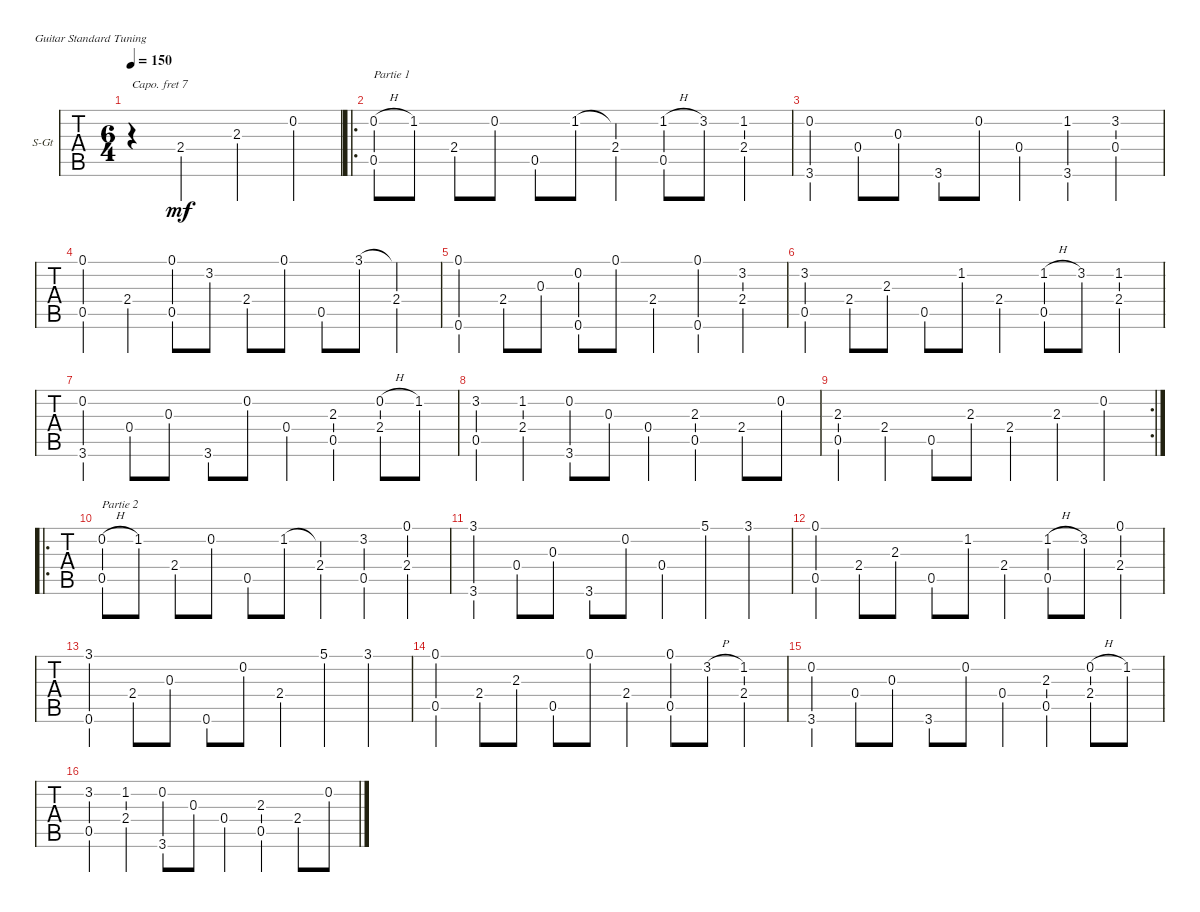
\defaultSystemsLayout 4
\bracketExtendMode groupsimilarinstruments
\firstSystemTrackNameOrientation horizontal
\otherSystemsTrackNameOrientation horizontal
\track ("Steel Guitar" "S-Gt") {instrument acousticguitarsteel}
\staff {tabs}
\capo 7
\tuning (E4 B3 G3 D3 A2 E2)
\ts (6 4)
\tempo 150
\clef g2
\ks c
r.4{dy mf instrument acousticguitarsteel} 2.4.2 2.3.2 0.2.4 |
\ro
(0.2{h} 0.5).8{txt "Partie 1"} 1.2.8 2.4.8 0.2.8 0.5.8 1.2.8 (1.2{t} 2.4).4 (1.2{h} 0.5).8 3.2.8 (2.4 1.2).4 |
(3.6 0.2).4 0.4.8 0.3.8 3.6.8 0.2.8 0.4.4 (3.6 1.2).4 (3.2 0.4).4 |
(0.1 0.5).4 2.4.4 (0.5 0.1).8 3.2.8 2.4.8 0.1.8 0.5.8 3.1.8 (3.1{t} 2.4).4 |
(0.6 0.1).4 2.4.8 0.3.8 (0.2 0.6).8 0.1.8 2.4.4 (0.6 0.1).4 (3.2 2.4).4 |
(0.5 3.2).4 2.4.8 2.3.8 0.5.8 1.2.8 2.4.4 (1.2{h} 0.5).8 3.2.8 (2.4 1.2).4 |
(3.6 0.2).4 0.4.8 0.3.8 3.6.8 0.2.8 0.4.4 (0.5 2.3).4 (2.4 0.2{h}).8 1.2.8 |
(3.2 0.5).4 (2.4 1.2).4 (0.2 3.6).8 0.3.8 0.4.4 (0.5 2.3).4 2.4.8 0.2.8 |
\rc 2
(0.5 2.3).4 2.4.4 0.5.8 2.3.8 2.4.4 2.3.4 0.2.4 |
\ro
(0.2{h} 0.5).8{txt "Partie 2"} 1.2.8 2.4.8 0.2.8 0.5.8 1.2.8 (1.2{t} 2.4).4 (0.5 3.2).4 (0.1 2.4).4 |
(3.6 3.1).4 0.4.8 0.3.8 3.6.8 0.2.8 0.4.4 5.1.4 3.1.4 |
(0.1 0.5).4 2.4.8 2.3.8 0.5.8 1.2.8 2.4.4 (0.5 1.2{h}).8 3.2.8 (0.1 2.4).4 |
(0.6 3.1).4 2.4.8 0.3.8 0.6.8 0.2.8 2.4.4 5.1.4 3.1.4 |
(0.5 0.1).4 2.4.8 2.3.8 0.5.8 0.1.8 2.4.4 (0.5 0.1).8 3.2{h}.8 (1.2 2.4).4 |
(0.2 3.6).4 0.4.8 0.3.8 3.6.8 0.2.8 0.4.4 (0.5 2.3).4 (2.4 0.2{h}).8 1.2.8 |
(0.5 3.2).4 (1.2 2.4).4 (3.6 0.2).8 0.3.8 0.4.4 (0.5 2.3).4 2.4.8 0.2.8
